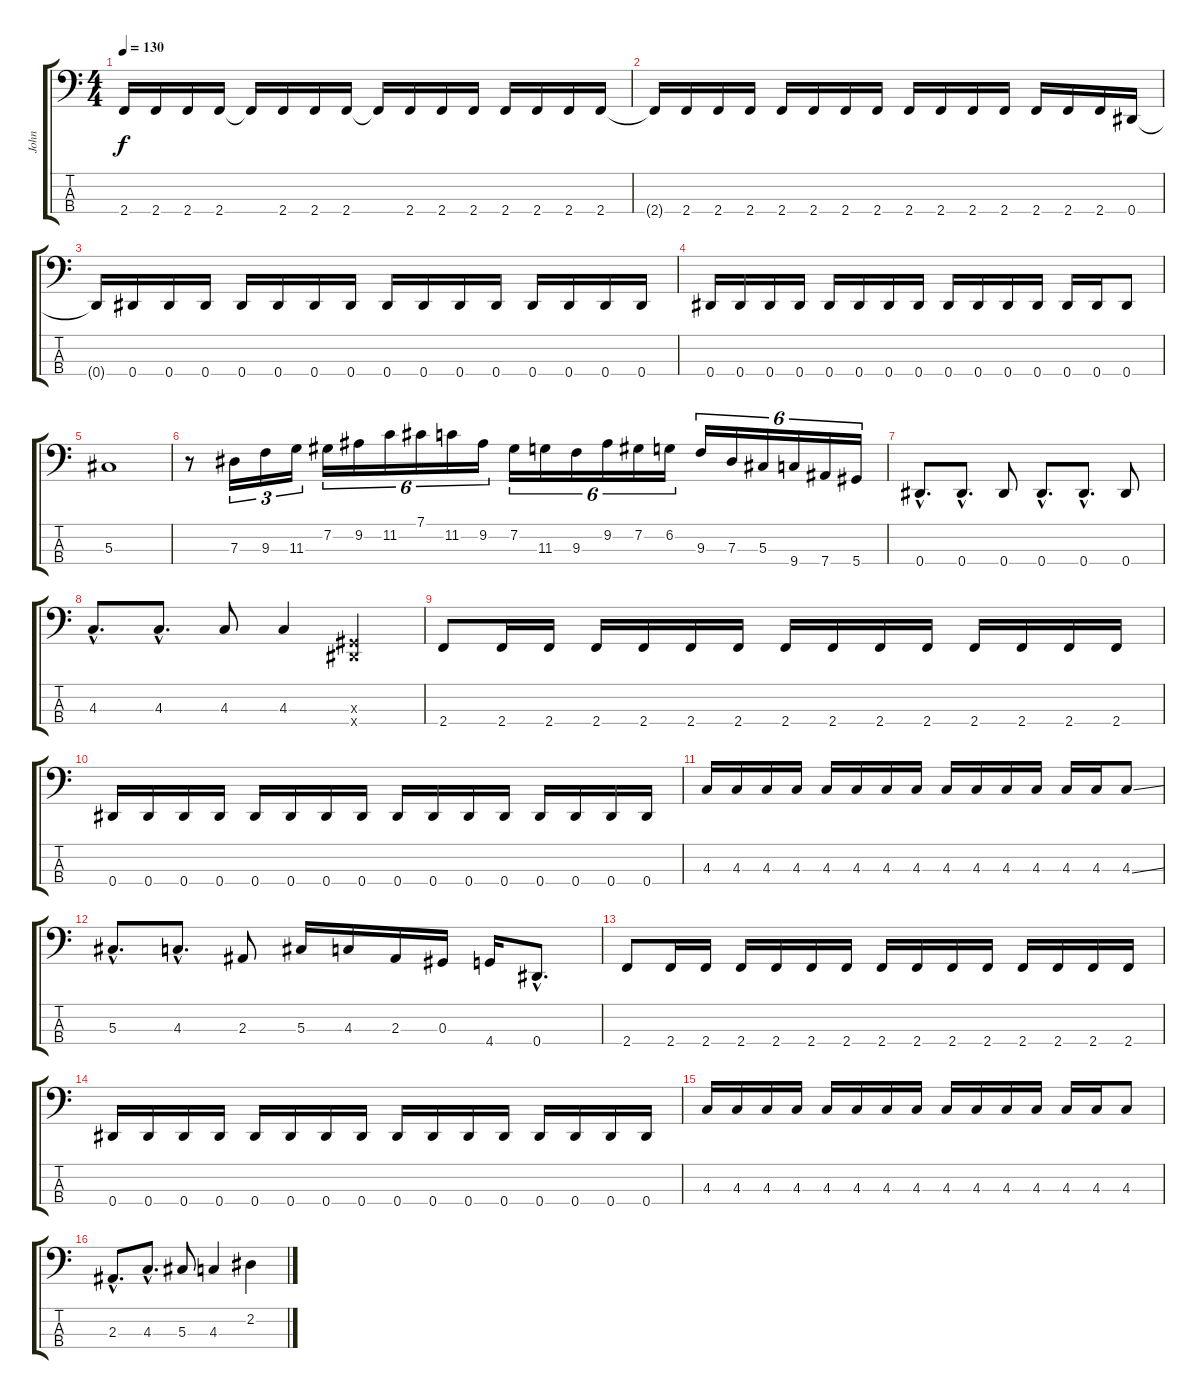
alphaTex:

\track ("John" "John") {instrument electricbassfinger}
\staff {score tabs}
\tuning (Gb2 Db2 Ab1 Eb1) {hide}
\ts (4 4)
\tempo 130
\clef f4
\ks c
2.4{t}.16{dy f} 2.4.16 2.4.16 2.4.16 2.4{t}.16 2.4.16 2.4.16 2.4.16 2.4{t}.16 2.4.16 2.4.16 2.4.16 2.4.16 2.4.16 2.4.16 2.4.16 |
2.4{t}.16 2.4.16 2.4.16 2.4.16 2.4.16 2.4.16 2.4.16 2.4.16 2.4.16 2.4.16 2.4.16 2.4.16 2.4.16 2.4.16 2.4.16 0.4.16 |
0.4{t}.16 0.4.16 0.4.16 0.4.16 0.4.16 0.4.16 0.4.16 0.4.16 0.4.16 0.4.16 0.4.16 0.4.16 0.4.16 0.4.16 0.4.16 0.4.16 |
0.4.16 0.4.16 0.4.16 0.4.16 0.4.16 0.4.16 0.4.16 0.4.16 0.4.16 0.4.16 0.4.16 0.4.16 0.4.16 0.4.16 0.4.8 |
5.3.1 |
r.8 7.3.16{tu (3 2)} 9.3.16{tu (3 2)} 11.3.16{tu (3 2)} 7.2.16{tu (6 4)} 9.2.16{tu (6 4)} 11.2.16{tu (6 4)} 7.1.16{tu (6 4)} 11.2.16{tu (6 4)} 9.2.16{tu (6 4)} 7.2.16{tu (6 4)} 11.3.16{tu (6 4)} 9.3.16{tu (6 4)} 9.2.16{tu (6 4)} 7.2.16{tu (6 4)} 6.2.16{tu (6 4)} 9.3.16{tu (6 4)} 7.3.16{tu (6 4)} 5.3.16{tu (6 4)} 9.4.16{tu (6 4)} 7.4.16{tu (6 4)} 5.4.16{tu (6 4)} |
0.4{hac}.8{d} 0.4{hac}.8{d} 0.4.8 0.4{hac}.8{d} 0.4{hac}.8{d} 0.4.8 |
4.3{hac}.8{d} 4.3{hac}.8{d} 4.3.8 4.3.4 (0.3{x} 0.4{x}).4 |
2.4.8 2.4.16 2.4.16 2.4.16 2.4.16 2.4.16 2.4.16 2.4.16 2.4.16 2.4.16 2.4.16 2.4.16 2.4.16 2.4.16 2.4.16 |
0.4.16 0.4.16 0.4.16 0.4.16 0.4.16 0.4.16 0.4.16 0.4.16 0.4.16 0.4.16 0.4.16 0.4.16 0.4.16 0.4.16 0.4.16 0.4.16 |
4.3.16 4.3.16 4.3.16 4.3.16 4.3.16 4.3.16 4.3.16 4.3.16 4.3.16 4.3.16 4.3.16 4.3.16 4.3.16 4.3.16 4.3{ss}.8 |
5.3{hac}.8{d} 4.3{hac}.8{d} 2.3.8 5.3.16 4.3.16 2.3.16 0.3.16 4.4.16 0.4{hac}.8{d} |
2.4.8 2.4.16 2.4.16 2.4.16 2.4.16 2.4.16 2.4.16 2.4.16 2.4.16 2.4.16 2.4.16 2.4.16 2.4.16 2.4.16 2.4.16 |
0.4.16 0.4.16 0.4.16 0.4.16 0.4.16 0.4.16 0.4.16 0.4.16 0.4.16 0.4.16 0.4.16 0.4.16 0.4.16 0.4.16 0.4.16 0.4.16 |
4.3.16 4.3.16 4.3.16 4.3.16 4.3.16 4.3.16 4.3.16 4.3.16 4.3.16 4.3.16 4.3.16 4.3.16 4.3.16 4.3.16 4.3.8 |
2.3{hac}.8{d} 4.3{hac}.8{d} 5.3.8 4.3.4 2.2.4
